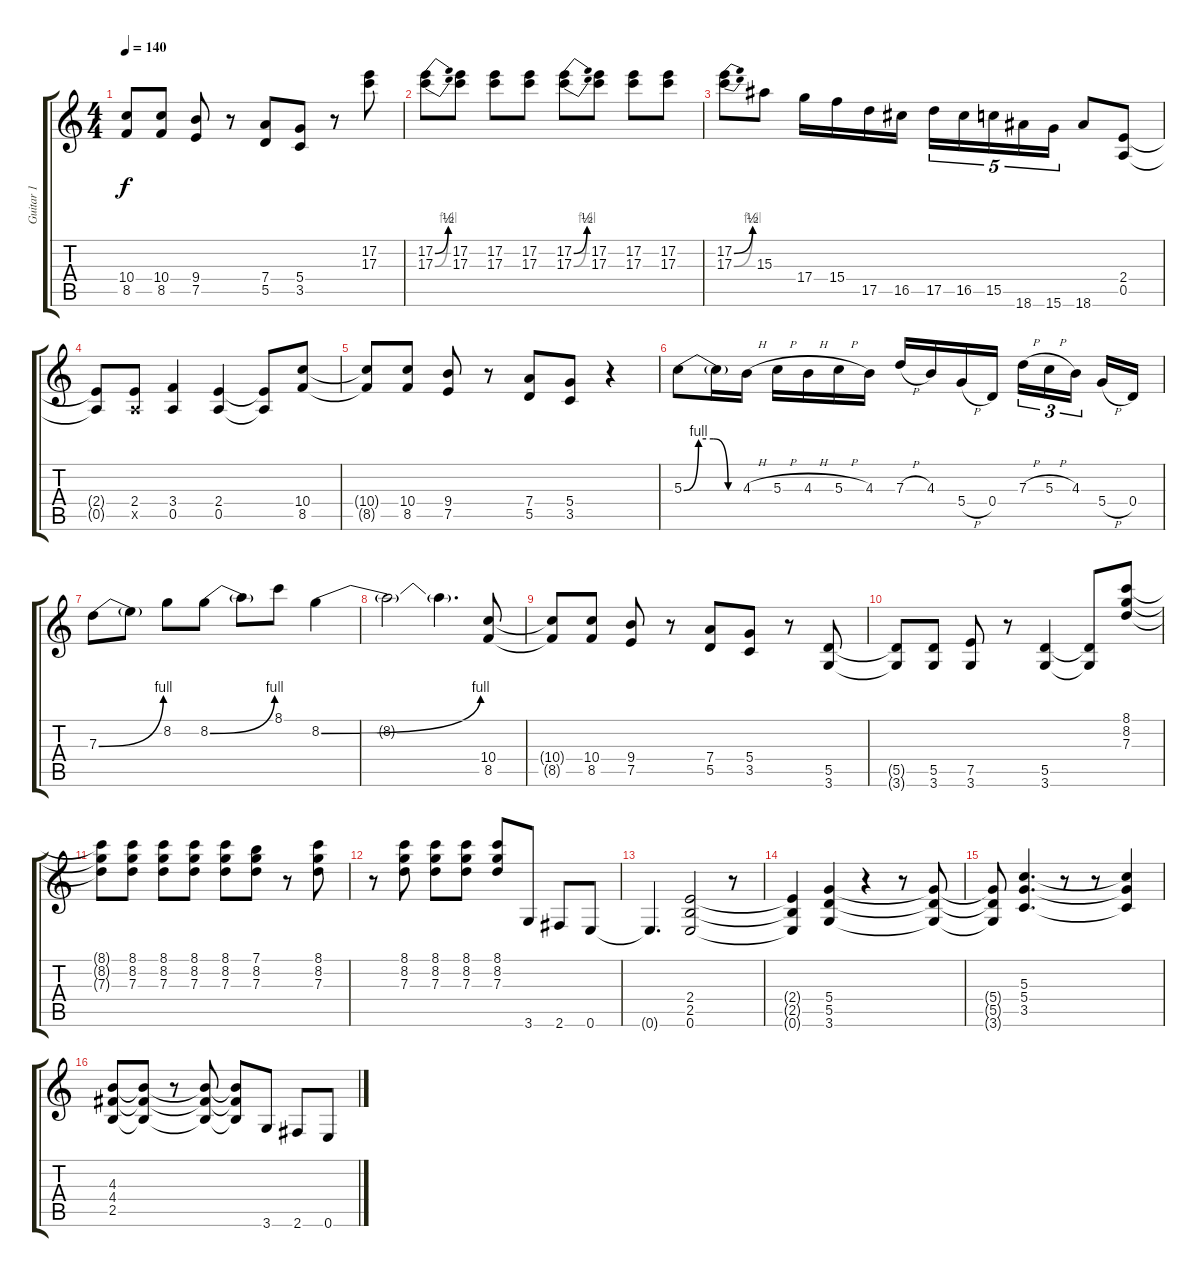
\track ("Guitar 1" "Guitar 1") {instrument distortionguitar}
\staff {score tabs}
\tuning (E4 B3 G3 D3 A2 E2) {hide}
\ts (4 4)
\tempo 140
\clef g2
\ks c
(10.4{t} 8.5{t}).8{dy f} (10.4 8.5).8 (9.4 7.5).8 r.8 (7.4 5.5).8 (5.4 3.5).8 r.8 (17.2 17.3).8 |
(17.2{be (bend 0 0 60 2)} 17.3{be (bend 0 0 60 4)}).8 (17.2 17.3).8 (17.2 17.3).8 (17.2 17.3).8 (17.2{be (bend 0 0 60 2)} 17.3{be (bend 0 0 60 4)}).8 (17.2 17.3).8 (17.2 17.3).8 (17.2 17.3).8 |
(17.2{be (bend 0 0 60 2)} 17.3{be (bend 0 0 60 4)}).8 15.3.8 17.4.16 15.4.16 17.5.16 16.5.16 17.5.16{tu (5 4)} 16.5.16{tu (5 4)} 15.5.16{tu (5 4)} 18.6.16{tu (5 4)} 15.6.16{tu (5 4)} 18.6.8 (2.4 0.5).8 |
(2.4{t} 0.5{t}).8 (2.4 0.5{x}).8 (3.4 0.5).4 (2.4 0.5).4 (2.4{t} 0.5{t}).8 (10.4 8.5).8 |
(10.4{t} 8.5{t}).8 (10.4 8.5).8 (9.4 7.5).8 r.8 (7.4 5.5).8 (5.4 3.5).8 r.4 |
5.3{be (custom 0 0 15 4 30 4 45 0 60 0)}.8 5.3{t}.16 4.3{h}.16 5.3{h}.16 4.3{h}.16 5.3{h}.16 4.3.16 7.3{h}.16 4.3.16 5.4{h}.16 0.4.16 7.3{h}.16{tu (3 2)} 5.3{h}.16{tu (3 2)} 4.3.16{tu (3 2) beam splitsecondary} 5.4{h}.16 0.4.16 |
7.3{be (bend 0 0 60 4)}.8 7.3{t}.8 8.2.8 8.2{be (bend 0 0 60 4)}.8 8.2{t}.8 8.1.8 8.2{be (bend 0 0 60 4)}.4 |
8.2{t}.2 8.2{t}.4{d} (10.4 8.5).8 |
(10.4{t} 8.5{t}).8 (10.4 8.5).8 (9.4 7.5).8 r.8 (7.4 5.5).8 (5.4 3.5).8 r.8 (5.5 3.6).8 |
(5.5{t} 3.6{t}).8 (5.5 3.6).8 (7.5 3.6).8 r.8 (5.5 3.6).4 (5.5{t} 3.6{t}).8 (8.1 8.2 7.3).8 |
(8.1{t} 8.2{t} 7.3{t}).8 (8.1 8.2 7.3).8 (8.1 8.2 7.3).8 (8.1 8.2 7.3).8 (8.1 8.2 7.3).8 (7.1 8.2 7.3).8 r.8 (8.1 8.2 7.3).8 |
r.8 (8.1 8.2 7.3).8 (8.1 8.2 7.3).8 (8.1 8.2 7.3).8 (8.1 8.2 7.3).8 3.6.8 2.6.8 0.6.8 |
0.6{t}.4{d} (2.4 2.5 0.6).2 r.8 |
(2.4{t} 2.5{t} 0.6{t}).4 (5.4 5.5 3.6).4 r.4 r.8 (5.4{t} 5.5{t} 3.6{t}).8 |
(5.4{t} 5.5{t} 3.6{t}).8 (5.3 5.4 3.5).4{d} r.8 r.8 (5.3{t} 5.4{t} 3.5{t}).4 |
(4.3 4.4 2.5).8 (4.3{t} 4.4{t} 2.5{t}).8 r.8 (4.3{t} 4.4{t} 2.5{t}).8 (4.3{t} 4.4{t} 2.5{t}).8 3.6.8 2.6.8 0.6.8
